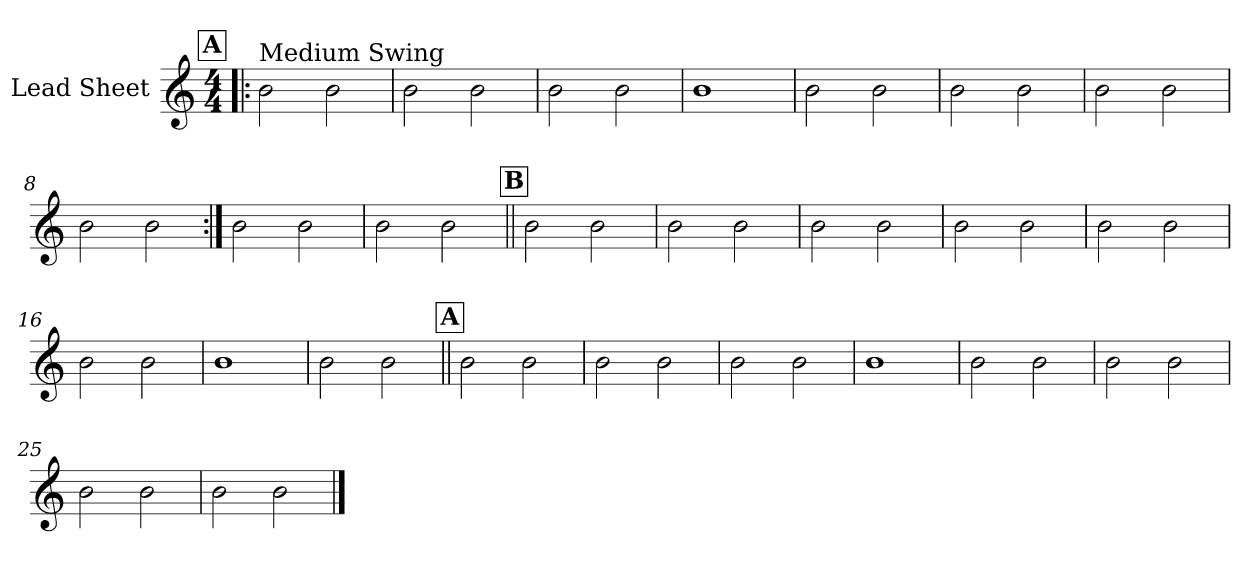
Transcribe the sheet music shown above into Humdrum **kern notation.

**kern
*part1
*staff1
*I"Lead Sheet
*clefG2
*k[]
*M4/4
!!LO:REH:place=s1:a:fs=14:t=A
=1!|:
!LO:TX:a:t=Medium Swing
2b\
2b\
=2
2b\
2b\
=3
2b\
2b\
=4
1b
!!LO:LB:g=z
=5
2b\
2b\
=6
2b\
2b\
=7
2b\
2b\
=8
2b\
2b\
!!LO:LB:g=z
=9:|!
2b\
2b\
=10
2b\
2b\
!!LO:LB:g=z
!!LO:REH:place=s1:a:fs=14:t=B
=11||
2b\
2b\
=12
2b\
2b\
=13
2b\
2b\
=14
2b\
2b\
!!LO:LB:g=z
=15
2b\
2b\
=16
2b\
2b\
=17
1b
=18
2b\
2b\
!!LO:LB:g=z
!!LO:REH:place=s1:a:fs=14:t=A
=19||
2b\
2b\
=20
2b\
2b\
=21
2b\
2b\
=22
1b
!!LO:LB:g=z
=23
2b\
2b\
=24
2b\
2b\
=25
2b\
2b\
=26
2b\
2b\
==
*-
